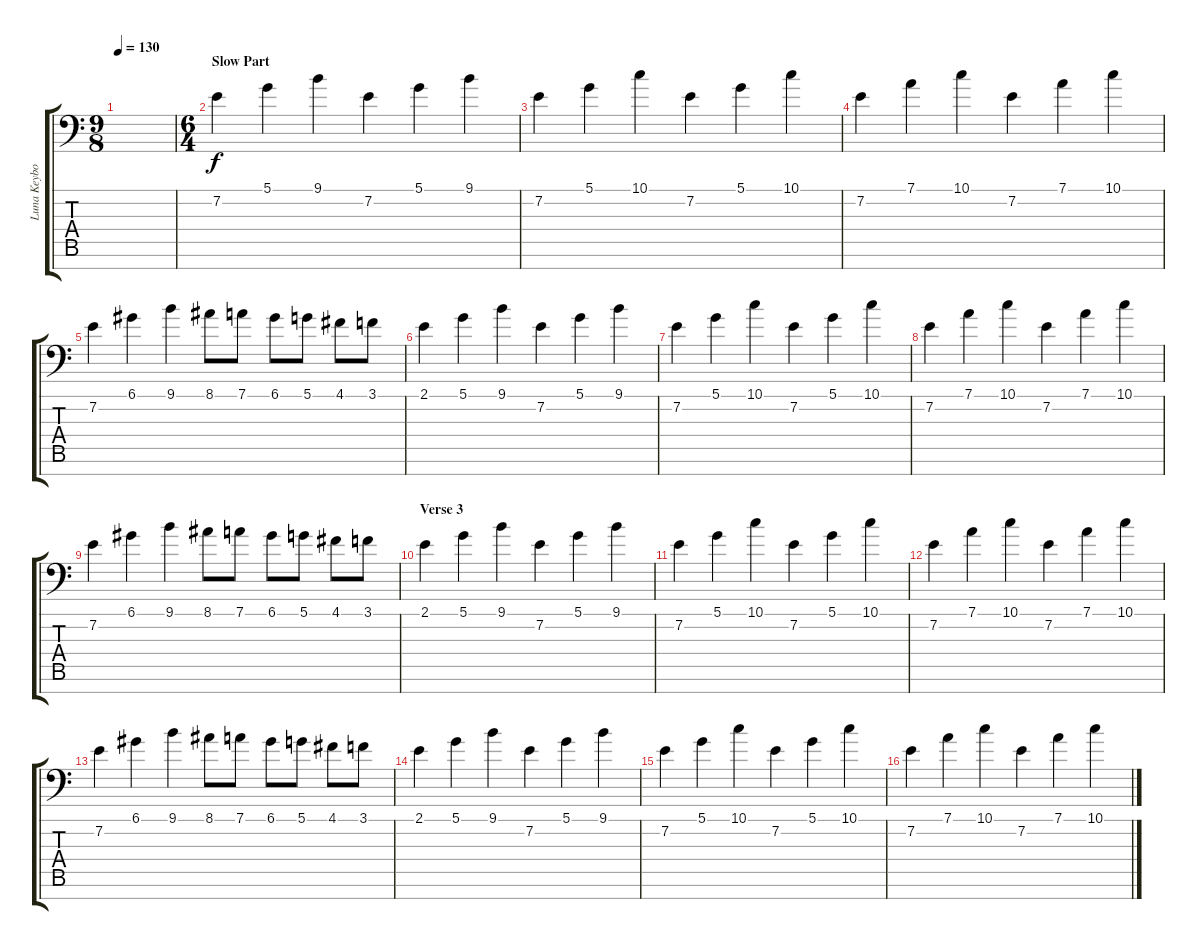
\track ("Luna Keyboard 2" "Luna Keybo") {instrument pad1newage}
\staff {score tabs}
\tuning (D4 A3 F3 C3 G2 D2 A1) {hide}
\ts (9 8)
\tempo 130
\clef f4
\ks c
|
\ts (6 4)
\section ("" "Slow Part")
7.2.4 5.1.4 9.1.4 7.2.4 5.1.4 9.1.4 |
7.2.4 5.1.4 10.1.4 7.2.4 5.1.4 10.1.4 |
7.2.4 7.1.4 10.1.4 7.2.4 7.1.4 10.1.4 |
7.2.4 6.1.4 9.1.4 8.1.8 7.1.8 6.1.8 5.1.8 4.1.8 3.1.8 |
2.1.4 5.1.4 9.1.4 7.2.4 5.1.4 9.1.4 |
7.2.4 5.1.4 10.1.4 7.2.4 5.1.4 10.1.4 |
7.2.4 7.1.4 10.1.4 7.2.4 7.1.4 10.1.4 |
7.2.4 6.1.4 9.1.4 8.1.8 7.1.8 6.1.8 5.1.8 4.1.8 3.1.8 |
\section ("" "Verse 3")
2.1.4 5.1.4 9.1.4 7.2.4 5.1.4 9.1.4 |
7.2.4 5.1.4 10.1.4 7.2.4 5.1.4 10.1.4 |
7.2.4 7.1.4 10.1.4 7.2.4 7.1.4 10.1.4 |
7.2.4 6.1.4 9.1.4 8.1.8 7.1.8 6.1.8 5.1.8 4.1.8 3.1.8 |
2.1.4 5.1.4 9.1.4 7.2.4 5.1.4 9.1.4 |
7.2.4 5.1.4 10.1.4 7.2.4 5.1.4 10.1.4 |
7.2.4 7.1.4 10.1.4 7.2.4 7.1.4 10.1.4
